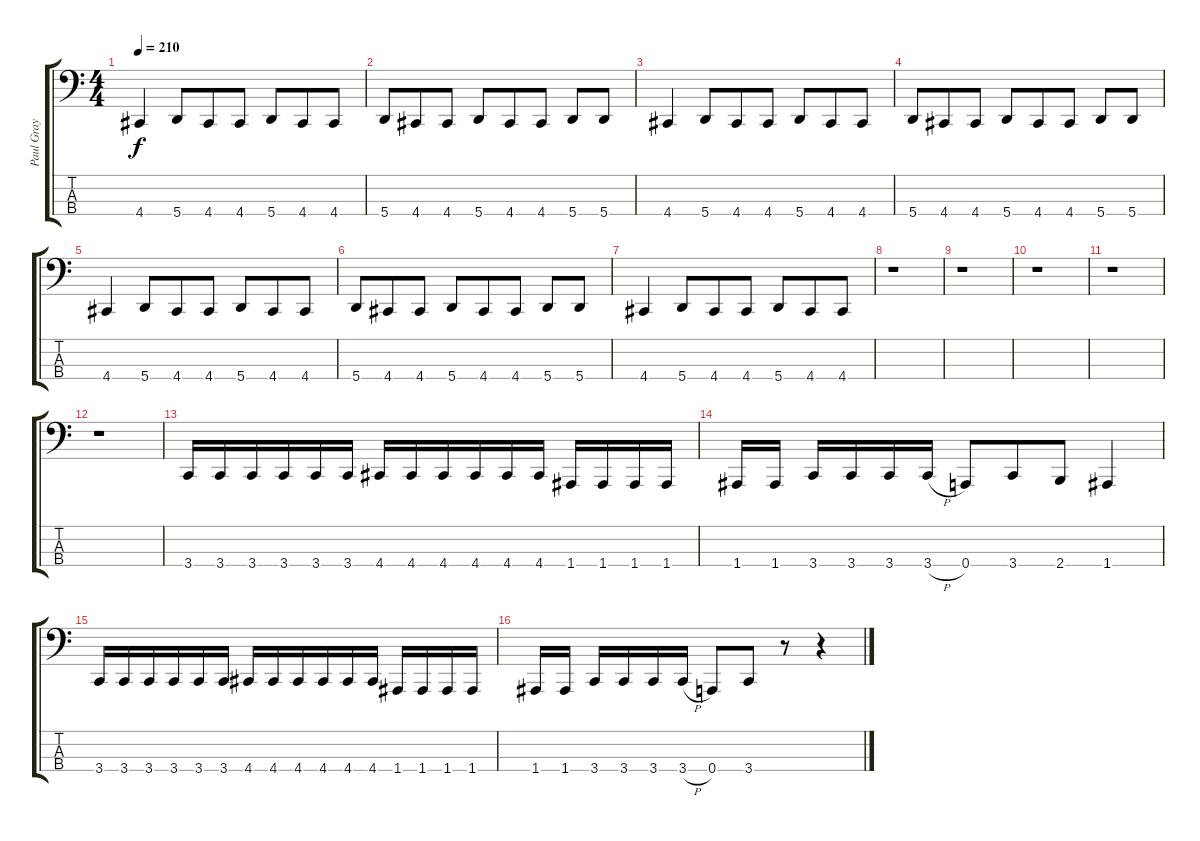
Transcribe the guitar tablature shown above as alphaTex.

\track ("Paul Gray" "Paul Gray") {instrument electricbassfinger}
\staff {score tabs}
\tuning (C2 G1 D1 A0) {hide}
\ts (4 4)
\tempo 210
\clef f4
\ks c
4.4.4{dy f} 5.4.8 4.4.8{beam merge} 4.4.8{beam split} 5.4.8{beam merge} 4.4.8 4.4.8 |
5.4.8 4.4.8{beam merge} 4.4.8{beam split} 5.4.8{beam merge} 4.4.8 4.4.8{beam split} 5.4.8 5.4.8 |
4.4.4 5.4.8 4.4.8{beam merge} 4.4.8{beam split} 5.4.8{beam merge} 4.4.8 4.4.8 |
5.4.8 4.4.8{beam merge} 4.4.8{beam split} 5.4.8{beam merge} 4.4.8 4.4.8{beam split} 5.4.8 5.4.8 |
4.4.4 5.4.8 4.4.8{beam merge} 4.4.8{beam split} 5.4.8{beam merge} 4.4.8 4.4.8 |
5.4.8 4.4.8{beam merge} 4.4.8{beam split} 5.4.8{beam merge} 4.4.8 4.4.8{beam split} 5.4.8 5.4.8 |
4.4.4 5.4.8 4.4.8{beam merge} 4.4.8{beam split} 5.4.8{beam merge} 4.4.8 4.4.8 |
r.1 |
r.1 |
r.1 |
r.1 |
r.1 |
3.4.16 3.4.16 3.4.16 3.4.16{beam merge} 3.4.16 3.4.16{beam split} 4.4.16 4.4.16{beam merge} 4.4.16 4.4.16 4.4.16 4.4.16{beam split} 1.4.16 1.4.16 1.4.16 1.4.16 |
1.4.16 1.4.16{beam split} 3.4.16 3.4.16{beam merge} 3.4.16 3.4{h}.16{beam split} 0.4.8{beam merge} 3.4.8 2.4.8 1.4.4 |
3.4.16 3.4.16 3.4.16 3.4.16{beam merge} 3.4.16 3.4.16{beam split} 4.4.16 4.4.16{beam merge} 4.4.16 4.4.16 4.4.16 4.4.16{beam split} 1.4.16 1.4.16 1.4.16 1.4.16 |
1.4.16 1.4.16{beam split} 3.4.16 3.4.16{beam merge} 3.4.16 3.4{h}.16{beam split} 0.4.8{beam merge} 3.4.8 r.8 r.4
